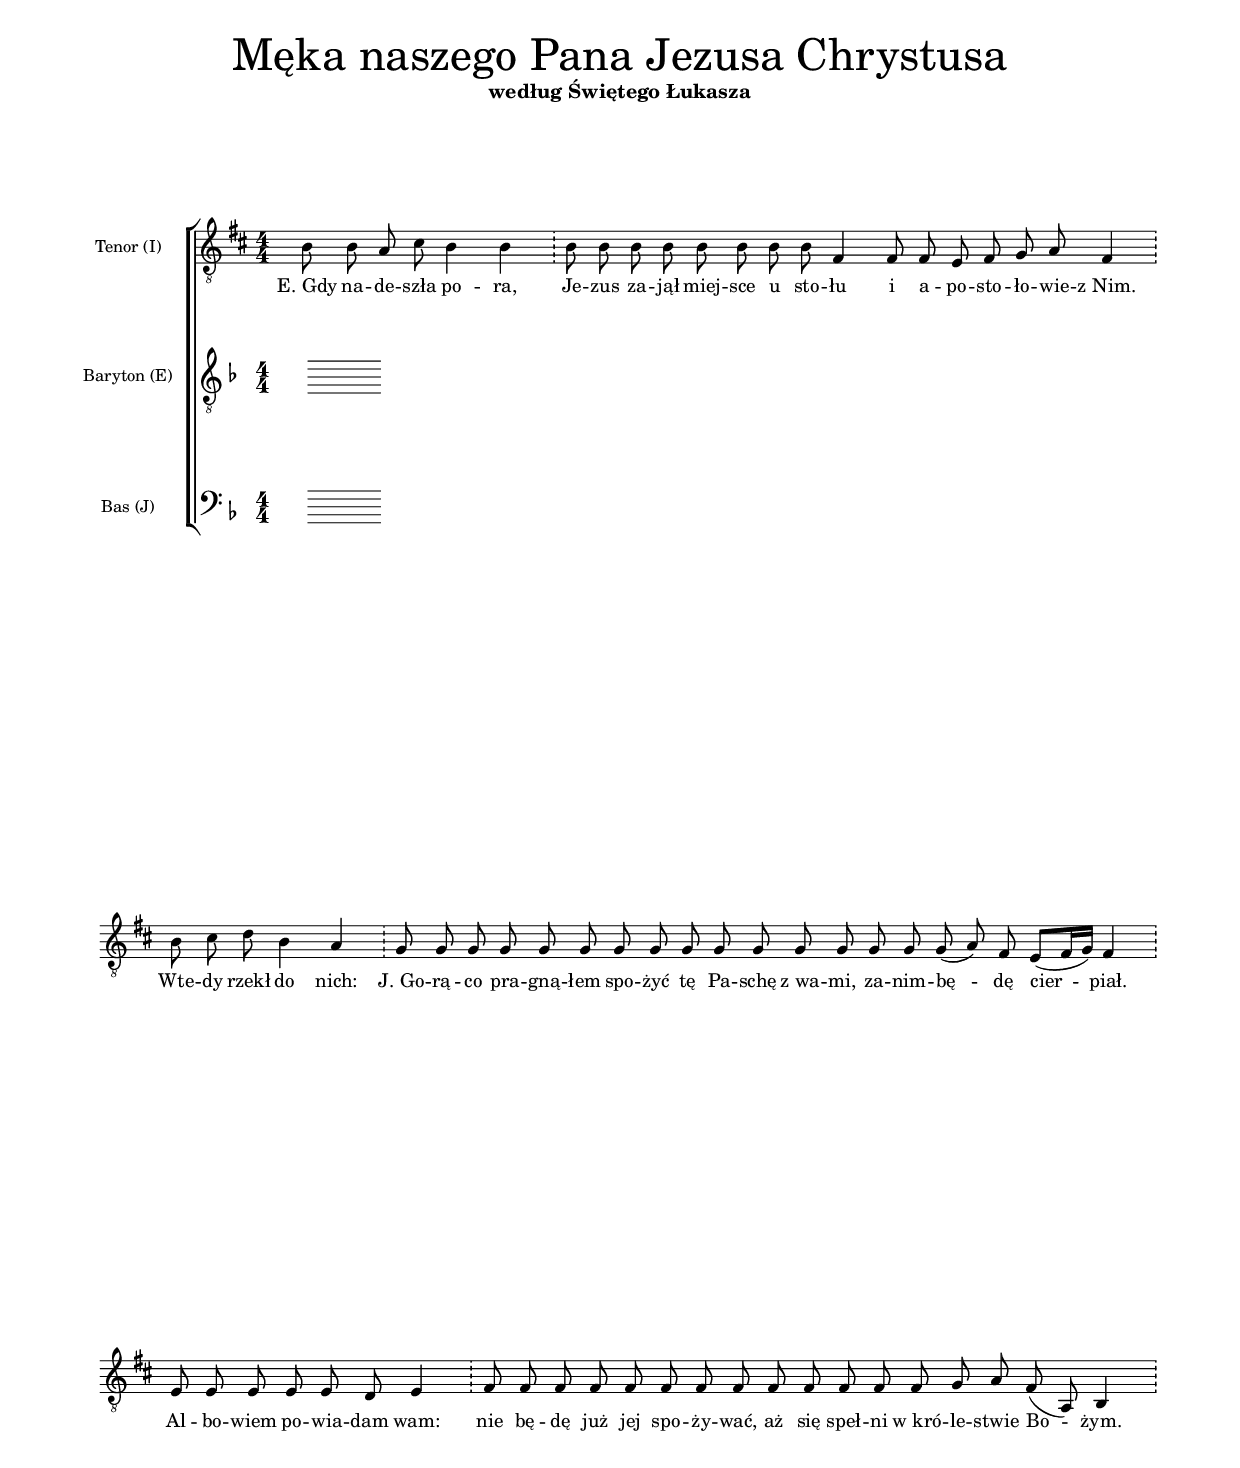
\version "2.18.2"

\include "../common.ly"

\header {
  title = "Męka naszego Pana Jezusa Chrystusa"
  subtitle = "według Świętego Łukasza"
}

sopNotes = \relative c' {

\cadenzaOn

% Gdy nadeszła pora
g8 g f a g4 g4 \bar "!"
g8 g g g g g \bar "" g g d4 \bar "" d8 d c d es f d4 \bar "!"
g8 a bes g4 f \bar "!"

% Gorąco pragnąłem
es8 es es \bar "" es es es \bar "" es es es es es \bar "" es es es es es( f) d c[( d16 es)] d4 \bar "!"
c8 c c c c bes c4 \bar "!"
d8 d d d d d d d \bar "" d d d d \bar "" d es f d8( f,) g4 \bar "!"

}

altNotes = \relative c {
}

tenNotes = \relative c {
}

lyricsA = \lyricmode {
"E. Gdy" na -- de -- szła po -- ra, Je -- zus za -- jął miej -- sce u sto -- łu i a -- po -- sto -- ło -- wie -- z_Nim.
Wte -- dy rzekł do nich: "J. Go" -- rą -- co pra -- gną -- łem spo -- żyć tę Pa -- schę z_wa -- mi, za -- nim -- bę -- dę
cier -- piał. Al -- bo -- wiem po -- wia -- dam wam: nie bę -- dę już jej spo -- ży -- wać, aż się speł -- ni w_kró -- le --
stwie Bo -- żym.
}

\score {
  <<
    \new ChoirStaff <<
      \new Voice = Sop { 
	\clef "treble_8"
        \set Staff.instrumentName = "Tenor (I)"
        \transpose g b {
        \key bes \major 
        \sopNotes} }
        \new Lyrics \lyricsto "Sop" \lyricsA
      \new Voice = Alt {
        \set Staff.instrumentName = "Baryton (E)"
        \key f \major
	\clef "treble_8"
        \altNotes }
        \new Lyrics \lyricsto "Alt" \lyricsA
      \new Voice = Ten {
        \set Staff.instrumentName = "Bas (J)"
        \clef "bass"
        \key f \major
        \tenNotes }
        \new Lyrics \lyricsto "Ten" \lyricsA
    >>
  >>

  \layout { }

}
